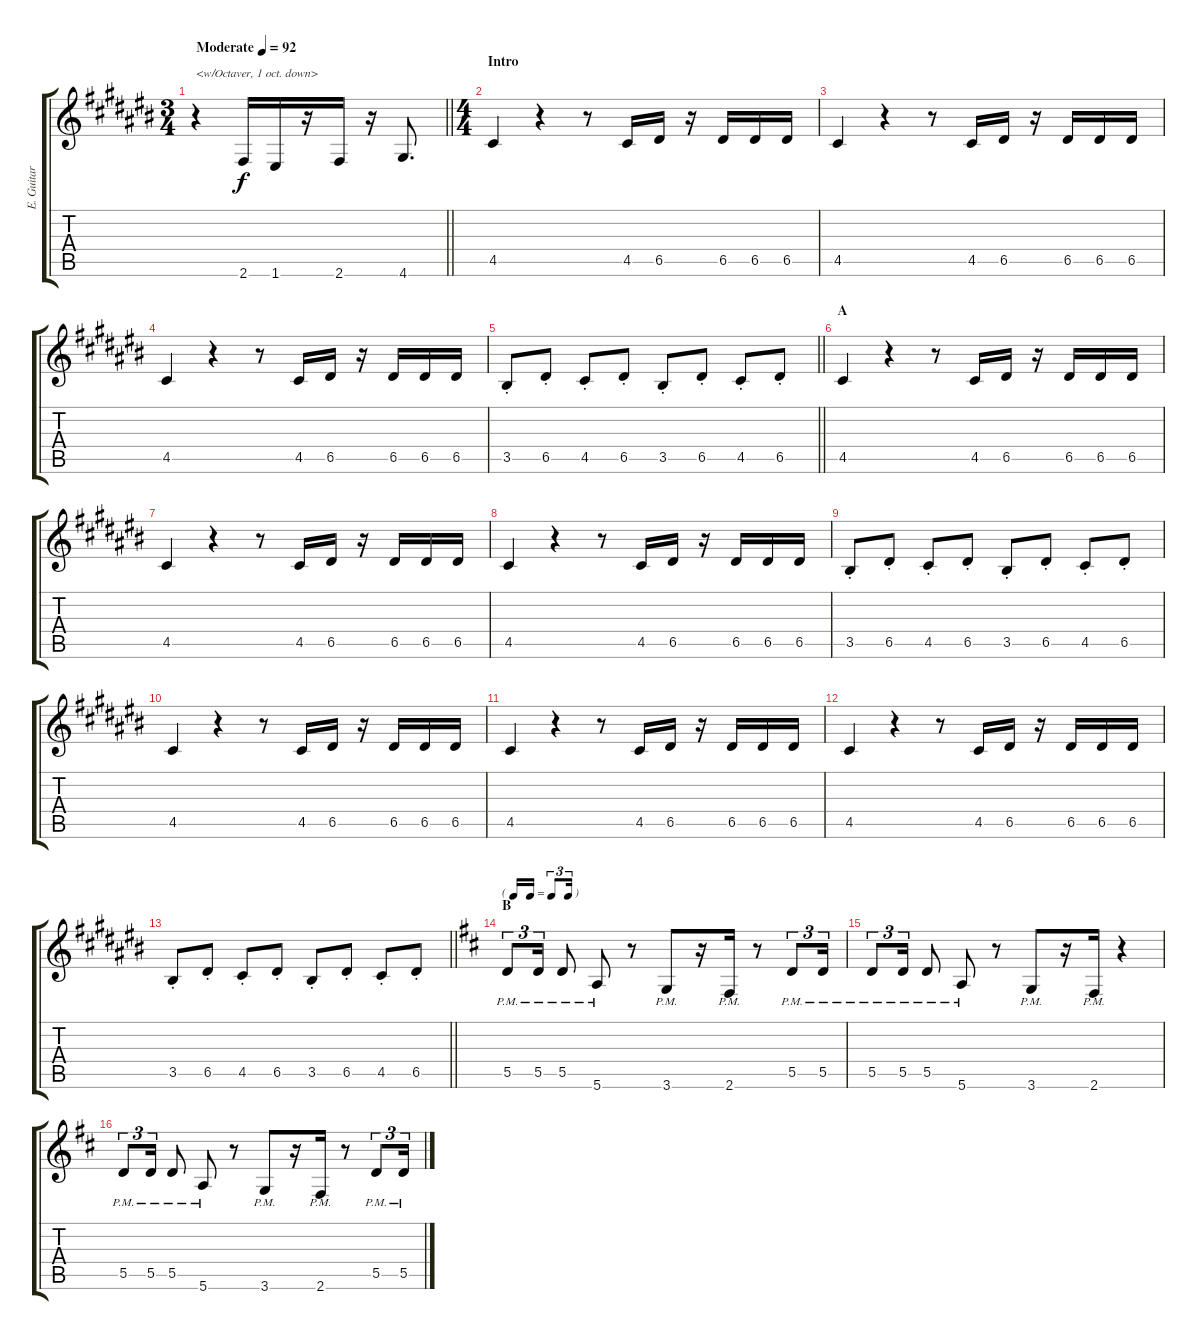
\track ("E. Guitar I" "E. Guitar ") {instrument overdrivenguitar}
\staff {score tabs}
\tuning (E4 B3 G3 D3 A2 E2) {hide}
\ts (3 4)
\tempo (92 "Moderate")
\clef g2
\barLineRight lightlight
\ks c#
r.4{txt "<w/Octaver, 1 oct. down>" dy f instrument overdrivenguitar} 2.6.16 1.6.16 r.16 2.6.16 r.16 4.6.8{d} |
\ts (4 4)
\section ("" "Intro")
4.5.4 r.4 r.8 4.5.16 6.5.16 r.16 6.5.16 6.5.16 6.5.16 |
4.5.4 r.4 r.8 4.5.16 6.5.16 r.16 6.5.16 6.5.16 6.5.16 |
4.5.4 r.4 r.8 4.5.16 6.5.16 r.16 6.5.16 6.5.16 6.5.16 |
\barLineRight lightlight
3.5{st}.8 6.5{st}.8 4.5{st}.8 6.5{st}.8 3.5{st}.8 6.5{st}.8 4.5{st}.8 6.5{st}.8 |
\section ("" "A")
4.5.4 r.4 r.8 4.5.16 6.5.16 r.16 6.5.16 6.5.16 6.5.16 |
4.5.4 r.4 r.8 4.5.16 6.5.16 r.16 6.5.16 6.5.16 6.5.16 |
4.5.4 r.4 r.8 4.5.16 6.5.16 r.16 6.5.16 6.5.16 6.5.16 |
3.5{st}.8 6.5{st}.8 4.5{st}.8 6.5{st}.8 3.5{st}.8 6.5{st}.8 4.5{st}.8 6.5{st}.8 |
4.5.4 r.4 r.8 4.5.16 6.5.16 r.16 6.5.16 6.5.16 6.5.16 |
4.5.4 r.4 r.8 4.5.16 6.5.16 r.16 6.5.16 6.5.16 6.5.16 |
4.5.4 r.4 r.8 4.5.16 6.5.16 r.16 6.5.16 6.5.16 6.5.16 |
\barLineRight lightlight
3.5{st}.8 6.5{st}.8 4.5{st}.8 6.5{st}.8 3.5{st}.8 6.5{st}.8 4.5{st}.8 6.5{st}.8 |
\tf triplet16th
\section ("" "B")
\ks d
5.5{pm}.8{tu (3 2)} 5.5{pm}.16{tu (3 2)} 5.5{pm}.8 5.6{pm}.8 r.8 3.6{pm}.8 r.16 2.6{pm}.16 r.8 5.5{pm}.8{tu (3 2)} 5.5{pm}.16{tu (3 2)} |
5.5{pm}.8{tu (3 2)} 5.5{pm}.16{tu (3 2)} 5.5{pm}.8 5.6{pm}.8 r.8 3.6{pm}.8 r.16 2.6{pm}.16 r.4 |
5.5{pm}.8{tu (3 2)} 5.5{pm}.16{tu (3 2)} 5.5{pm}.8 5.6{pm}.8 r.8 3.6{pm}.8 r.16 2.6{pm}.16 r.8 5.5{pm}.8{tu (3 2)} 5.5{pm}.16{tu (3 2)}
